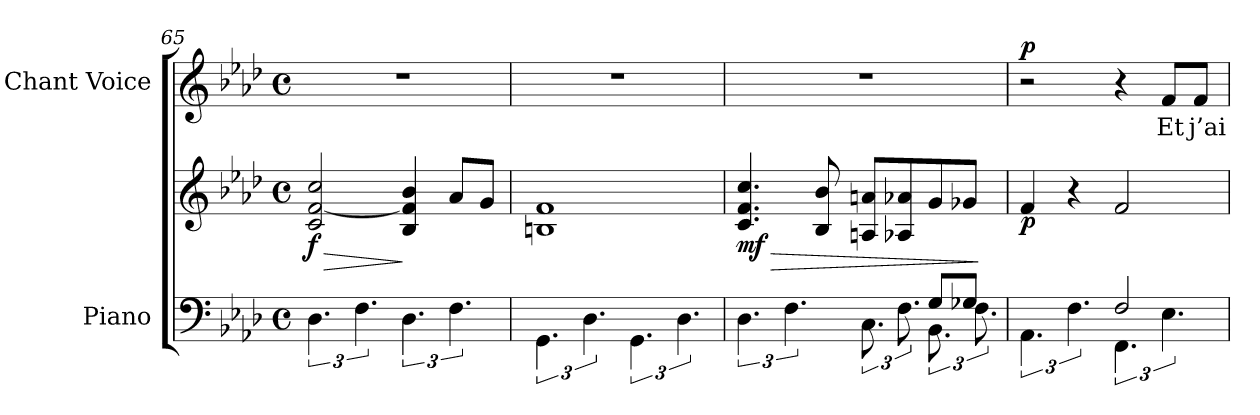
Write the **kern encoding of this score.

**kern	**kern	**dynam	**kern	**text	**dynam
*part2	*part2	*part2	*part1	*part1	*part1
*staff3	*staff2	*staff2/3	*staff1	*staff1	*staff1
*I"Piano	*	*	*I"Chant Voice	*	*
*I'Pno	*	*	*	*	*
*clefF4	*clefG2	*	*clefG2	*	*
*k[b-e-a-d-]	*k[b-e-a-d-]	*	*k[b-e-a-d-]	*	*
*M4/4	*M4/4	*	*M4/4	*	*
*met(c)	*met(c)	*	*met(c)	*	*
=65	=65	=65	=65	=65	=65
!	!	!LO:HP:b	!	!	!
!	!	!LO:DY:n=1:b	!	!	!
6.D-\	2c/ [2f/ 2cc/	> f	1r	.	.
6.F\	.	.	.	.	.
6.D-\	4B-/ 4f/] 4b-/	]	.	.	.
6.F\	8a-/L	.	.	.	.
.	8g/J	.	.	.	.
=66	=66	=66	=66	=66	=66
6.GG\	1Bn 1f	.	1r	.	.
6.D-\	.	.	.	.	.
6.GG\	.	.	.	.	.
6.D-\	.	.	.	.	.
!!LO:LB:g=z
=67	=67	=67	=67	=67	=67
*^	*	*	*	*	*
!	!	!	!LO:HP:b	!	!	!
!	!	!	!LO:DY:n=1:b	!	!	!
2.ryy	6.D-\	4.c/ 4.f/ 4.cc/	> mf	1r	.	.
.	6.F\	.	.	.	.	.
.	.	8B-/ 8b-/	.	.	.	.
.	12.C\	8An/ 8an/L	.	.	.	.
.	12.F\	8A-X/ 8a-X/	.	.	.	.
8G/L	12.BB-\	8g/	.	.	.	.
8G-X/J	12.F\	8g-X/J	.	.	.	.
*v	*v	*	*	*	*	*
.	.	]	.	.	.
=68	=68	=68	=68	=68	=68
*^	*	*	*	*	*
!	!	!	!LO:DY:b	!	!	!LO:DY:a
2ryy	6.AA-\	4f/	p	2r	.	p
.	6.F\	4r	.	.	.	.
2F/	6.FF\	2f/	.	4r	.	.
!	!	!	!	!	!LO:LY:b	!
.	6.E-\	.	.	8f/L	Et	.
!	!	!	!	!	!LO:LY:b	!
.	.	.	.	8f/J	j’ai	.
*v	*v	*	*	*	*	*
=	=	=	=	=	=
*-	*-	*-	*-	*-	*-
